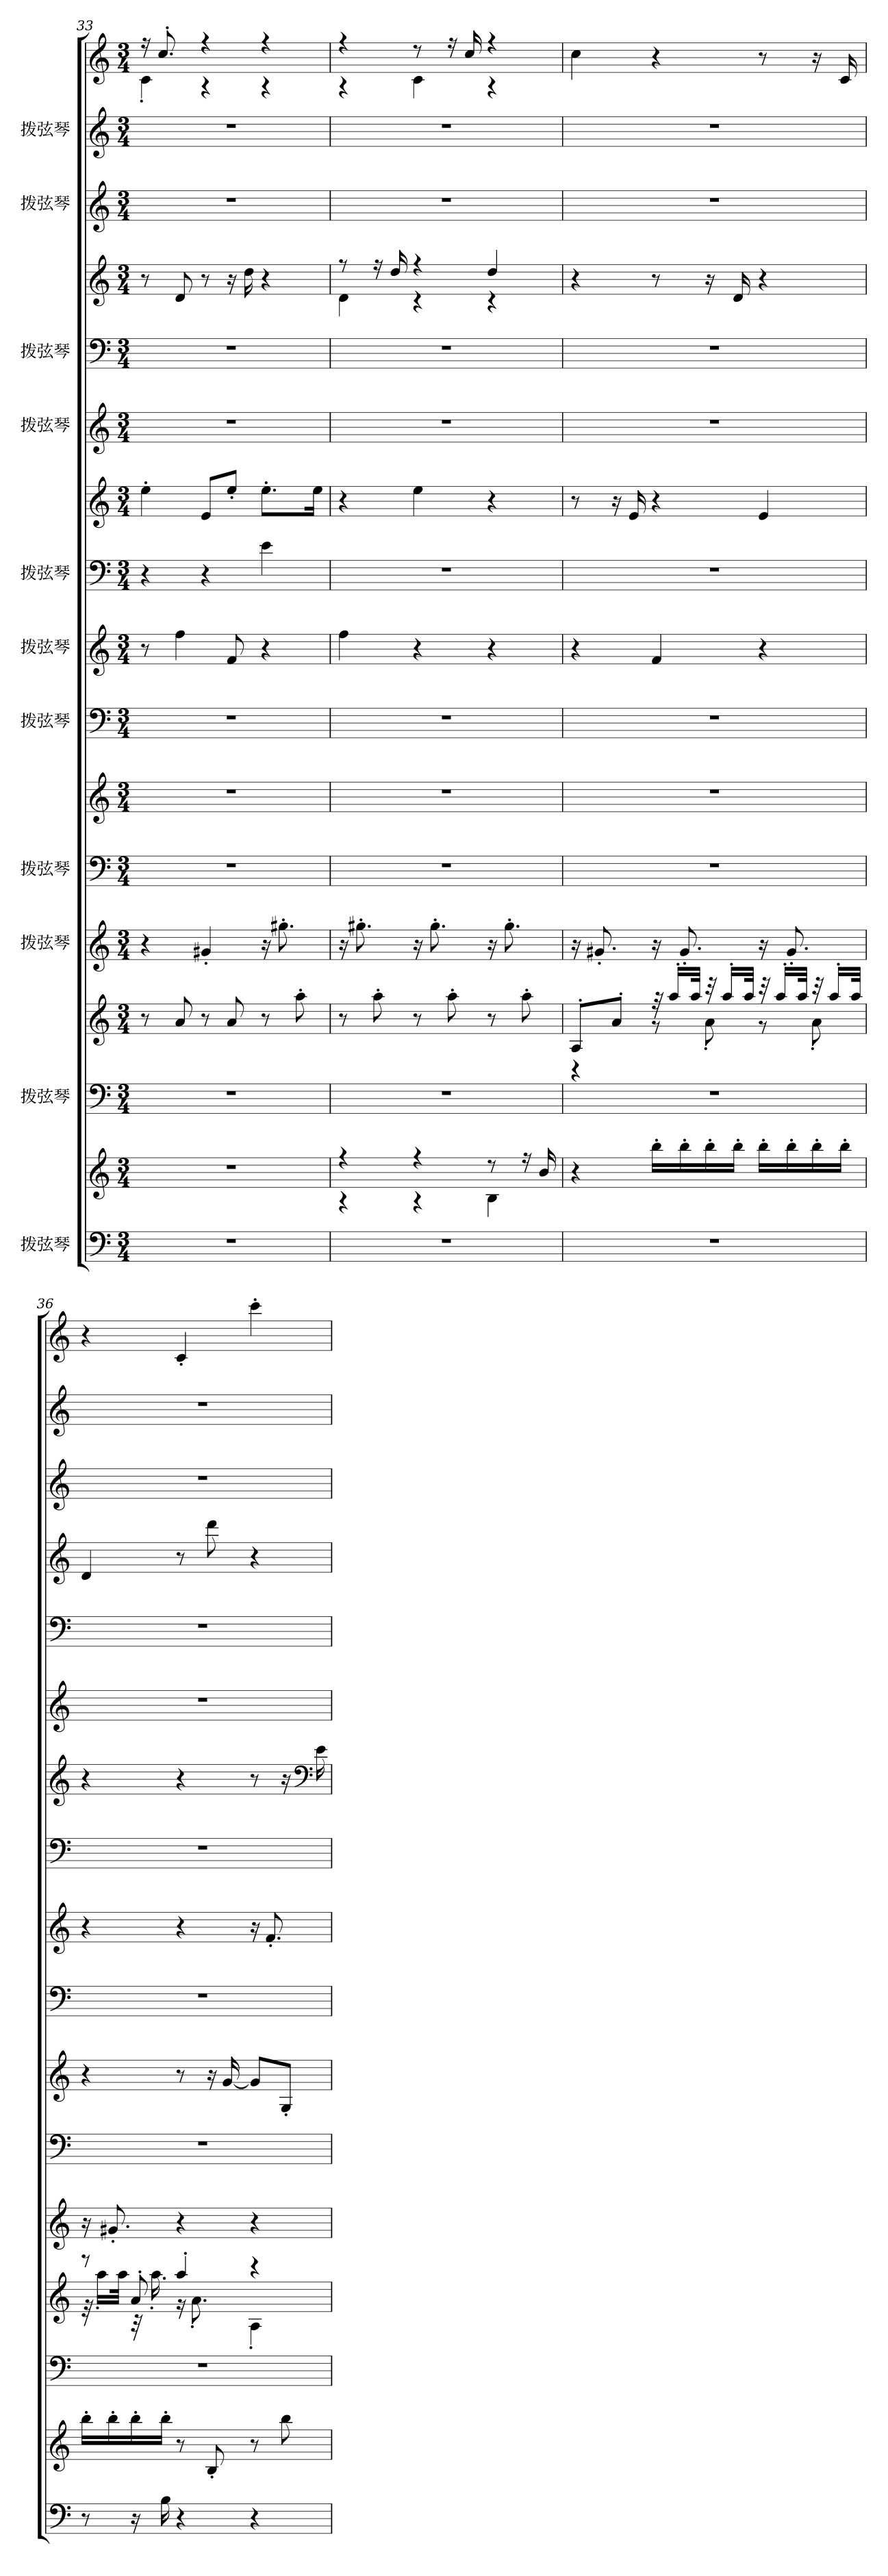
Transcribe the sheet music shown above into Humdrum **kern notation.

**kern	**kern	**kern	**kern	**kern	**kern	**kern	**kern	**kern	**kern	**kern	**kern	**kern	**kern	**kern	**kern	**kern
*part11	*part11	*part10	*part10	*part9	*part8	*part8	*part7	*part6	*part5	*part5	*part4	*part3	*part3	*part2	*part1	*part1
*staff17	*staff16	*staff15	*staff14	*staff13	*staff12	*staff11	*staff10	*staff9	*staff8	*staff7	*staff6	*staff5	*staff4	*staff3	*staff2	*staff1
*I"拨弦琴	*	*I"拨弦琴	*	*I"拨弦琴	*I"拨弦琴	*	*I"拨弦琴	*I"拨弦琴	*I"拨弦琴	*	*I"拨弦琴	*I"拨弦琴	*	*I"拨弦琴	*I"拨弦琴	*
!!LO:PB:g=z
*clefF4	*clefG2	*clefF4	*clefG2	*clefG2	*clefF4	*clefG2	*clefF4	*clefG2	*clefF4	*clefG2	*clefG2	*clefF4	*clefG2	*clefG2	*clefG2	*clefG2
*k[]	*k[]	*k[]	*k[]	*k[]	*k[]	*k[]	*k[]	*k[]	*k[]	*k[]	*k[]	*k[]	*k[]	*k[]	*k[]	*k[]
*M3/4	*M3/4	*M3/4	*M3/4	*M3/4	*M3/4	*M3/4	*M3/4	*M3/4	*M3/4	*M3/4	*M3/4	*M3/4	*M3/4	*M3/4	*M3/4	*M3/4
=33	=33	=33	=33	=33	=33	=33	=33	=33	=33	=33	=33	=33	=33	=33	=33	=33
*	*	*	*	*	*	*	*	*	*	*	*	*	*	*	*	*^
2.r	2.r	2.r	8r	4r	2.r	2.r	2.r	8r	4r	4ee'\	2.r	2.r	8r	2.r	2.r	16r	4c'\
.	.	.	.	.	.	.	.	.	.	.	.	.	.	.	.	8.cc'/	.
.	.	.	8a/	.	.	.	.	4ff\	.	.	.	.	8d/	.	.	.	.
.	.	.	8r	4g#X'/	.	.	.	.	4r	8e/L	.	.	8r	.	.	4r	4r
.	.	.	8a/	.	.	.	.	8f/	.	8ee'/J	.	.	16r	.	.	.	.
.	.	.	.	.	.	.	.	.	.	.	.	.	16dd\	.	.	.	.
.	.	.	8r	16r	.	.	.	4r	4e\	8.ee'\L	.	.	4r	.	.	4r	4r
.	.	.	.	8.gg#X'\	.	.	.	.	.	.	.	.	.	.	.	.	.
.	.	.	8aa'\	.	.	.	.	.	.	.	.	.	.	.	.	.	.
.	.	.	.	.	.	.	.	.	.	16ee\Jk	.	.	.	.	.	.	.
=34	=34	=34	=34	=34	=34	=34	=34	=34	=34	=34	=34	=34	=34	=34	=34	=34	=34
*	*^	*	*	*	*	*	*	*	*	*	*	*	*^	*	*	*	*
2.r	4r	4r	2.r	8r	16r	2.r	2.r	2.r	4ff\	2.r	4r	2.r	2.r	8r	4d\	2.r	2.r	4r	4r
.	.	.	.	.	8.gg#X'\	.	.	.	.	.	.	.	.	.	.	.	.	.	.
.	.	.	.	8aa'\	.	.	.	.	.	.	.	.	.	16r	.	.	.	.	.
.	.	.	.	.	.	.	.	.	.	.	.	.	.	16dd/	.	.	.	.	.
.	4r	4r	.	8r	16r	.	.	.	4r	.	4ee\	.	.	4r	4r	.	.	8r	4c\
.	.	.	.	.	8.gg#'\	.	.	.	.	.	.	.	.	.	.	.	.	.	.
.	.	.	.	8aa'\	.	.	.	.	.	.	.	.	.	.	.	.	.	16r	.
.	.	.	.	.	.	.	.	.	.	.	.	.	.	.	.	.	.	16cc/	.
.	8r	4B\	.	8r	16r	.	.	.	4r	.	4r	.	.	4dd/	4r	.	.	4r	4r
.	.	.	.	.	8.gg#'\	.	.	.	.	.	.	.	.	.	.	.	.	.	.
.	16r	.	.	8aa'\	.	.	.	.	.	.	.	.	.	.	.	.	.	.	.
.	16b/	.	.	.	.	.	.	.	.	.	.	.	.	.	.	.	.	.	.
*	*v	*v	*	*	*	*	*	*	*	*	*	*	*	*v	*v	*	*	*v	*v
=35	=35	=35	=35	=35	=35	=35	=35	=35	=35	=35	=35	=35	=35	=35	=35	=35
*	*	*	*^	*	*	*	*	*	*	*	*	*	*	*	*	*
2.r	4r	2.r	8A'/L	4r	16r	2.r	2.r	2.r	4r	2.r	8r	2.r	2.r	4r	2.r	2.r	4cc\
.	.	.	.	.	8.g#X'/	.	.	.	.	.	.	.	.	.	.	.	.
.	.	.	8a'/J	.	.	.	.	.	.	.	16r	.	.	.	.	.	.
.	.	.	.	.	.	.	.	.	.	.	16e/	.	.	.	.	.	.
.	16bb'\LL	.	32r	8r	16r	.	.	.	4f/	.	4r	.	.	8r	.	.	4r
.	.	.	16aa'/LL	.	.	.	.	.	.	.	.	.	.	.	.	.	.
.	16bb'\	.	.	.	8.g#'/	.	.	.	.	.	.	.	.	.	.	.	.
.	.	.	32aa/JJk	.	.	.	.	.	.	.	.	.	.	.	.	.	.
.	16bb'\	.	32r	8a'\	.	.	.	.	.	.	.	.	.	16r	.	.	.
.	.	.	16aa'/LL	.	.	.	.	.	.	.	.	.	.	.	.	.	.
.	16bb'\JJ	.	.	.	.	.	.	.	.	.	.	.	.	16d/	.	.	.
.	.	.	32aa/JJk	.	.	.	.	.	.	.	.	.	.	.	.	.	.
.	16bb'\LL	.	32r	8r	16r	.	.	.	4r	.	4e/	.	.	4r	.	.	8r
.	.	.	16aa'/LL	.	.	.	.	.	.	.	.	.	.	.	.	.	.
.	16bb'\	.	.	.	8.g#'/	.	.	.	.	.	.	.	.	.	.	.	.
.	.	.	32aa/JJk	.	.	.	.	.	.	.	.	.	.	.	.	.	.
.	16bb'\	.	32r	8a'\	.	.	.	.	.	.	.	.	.	.	.	.	16r
.	.	.	16aa'/LL	.	.	.	.	.	.	.	.	.	.	.	.	.	.
.	16bb'\JJ	.	.	.	.	.	.	.	.	.	.	.	.	.	.	.	16c/
.	.	.	32aa/JJk	.	.	.	.	.	.	.	.	.	.	.	.	.	.
!!LO:PB:g=z
=36	=36	=36	=36	=36	=36	=36	=36	=36	=36	=36	=36	=36	=36	=36	=36	=36	=36
8r	16bb'\LL	2.r	8r	32r	16r	2.r	4r	2.r	4r	2.r	4r	2.r	2.r	4d/	2.r	2.r	4r
.	.	.	.	16aa'\LL	.	.	.	.	.	.	.	.	.	.	.	.	.
.	16bb'\	.	.	.	8.g#X'/	.	.	.	.	.	.	.	.	.	.	.	.
.	.	.	.	32aa\JJk	.	.	.	.	.	.	.	.	.	.	.	.	.
16r	16bb'\	.	8a'/	32r	.	.	.	.	.	.	.	.	.	.	.	.	.
.	.	.	.	16.aa'\	.	.	.	.	.	.	.	.	.	.	.	.	.
16B\	16bb'\JJ	.	.	.	.	.	.	.	.	.	.	.	.	.	.	.	.
4r	8r	.	4aa'/	16r	4r	.	8r	.	4r	.	4r	.	.	8r	.	.	4c'/
.	.	.	.	8.a'\	.	.	.	.	.	.	.	.	.	.	.	.	.
.	8B'/	.	.	.	.	.	16r	.	.	.	.	.	.	8ddd\	.	.	.
.	.	.	.	.	.	.	[16g/	.	.	.	.	.	.	.	.	.	.
4r	8r	.	4r	4A'\	4r	.	8g/L]	.	16r	.	8r	.	.	4r	.	.	4ccc'\
.	.	.	.	.	.	.	.	.	8.f'/	.	.	.	.	.	.	.	.
.	8bb\	.	.	.	.	.	8G'/J	.	.	.	16r	.	.	.	.	.	.
*	*	*	*	*	*	*	*	*	*	*	*clefF4	*	*	*	*	*	*
.	.	.	.	.	.	.	.	.	.	.	16e\	.	.	.	.	.	.
*	*	*	*v	*v	*	*	*	*	*	*	*	*	*	*	*	*	*
=	=	=	=	=	=	=	=	=	=	=	=	=	=	=	=	=
*-	*-	*-	*-	*-	*-	*-	*-	*-	*-	*-	*-	*-	*-	*-	*-	*-
